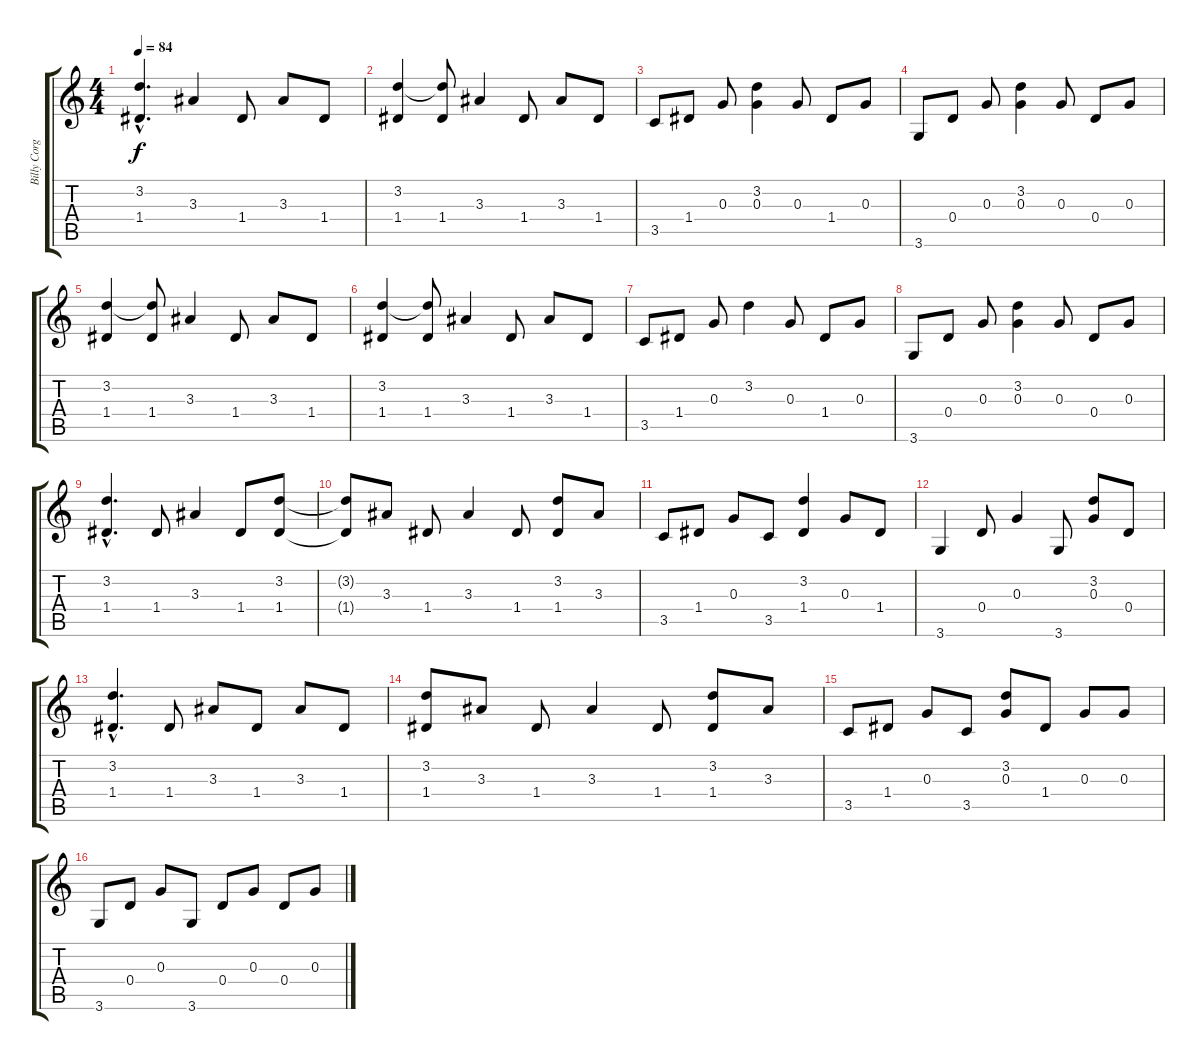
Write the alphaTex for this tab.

\track ("Billy Corgan" "Billy Corg") {instrument acousticguitarnylon}
\staff {score tabs}
\tuning (E4 B3 G3 D3 A2 E2) {hide}
\ts (4 4)
\tempo 84
\clef g2
\ks c
(3.2{hac} 1.4{hac}).4{d dy f} 3.3.4 1.4.8 3.3.8 1.4.8 |
(3.2 1.4).4 (3.2{t} 1.4).8 3.3.4 1.4.8 3.3.8 1.4.8 |
3.5.8 1.4.8 0.3.8 (3.2 0.3).4 0.3.8 1.4.8 0.3.8 |
3.6.8 0.4.8 0.3.8 (3.2 0.3).4 0.3.8 0.4.8 0.3.8 |
(3.2 1.4).4 (3.2{t} 1.4).8 3.3.4 1.4.8 3.3.8 1.4.8 |
(3.2 1.4).4 (3.2{t} 1.4).8 3.3.4 1.4.8 3.3.8 1.4.8 |
3.5.8 1.4.8 0.3.8 3.2.4 0.3.8 1.4.8 0.3.8 |
3.6.8 0.4.8 0.3.8 (3.2 0.3).4 0.3.8 0.4.8 0.3.8 |
(3.2{hac} 1.4{hac}).4{d} 1.4.8 3.3.4 1.4.8 (3.2 1.4).8 |
(3.2{t} 1.4{t}).8 3.3.8 1.4.8 3.3.4 1.4.8 (3.2 1.4).8 3.3.8 |
3.5.8 1.4.8 0.3.8 3.5.8 (3.2 1.4).4 0.3.8 1.4.8 |
3.6.4 0.4.8 0.3.4 3.6.8 (3.2 0.3).8 0.4.8 |
(3.2{hac} 1.4{hac}).4{d} 1.4.8 3.3.8 1.4.8 3.3.8 1.4.8 |
(3.2 1.4).8 3.3.8 1.4.8 3.3.4 1.4.8 (3.2 1.4).8 3.3.8 |
3.5.8 1.4.8 0.3.8 3.5.8 (3.2 0.3).8 1.4.8 0.3.8 0.3.8 |
3.6.8 0.4.8 0.3.8 3.6.8 0.4.8 0.3.8 0.4.8 0.3.8
